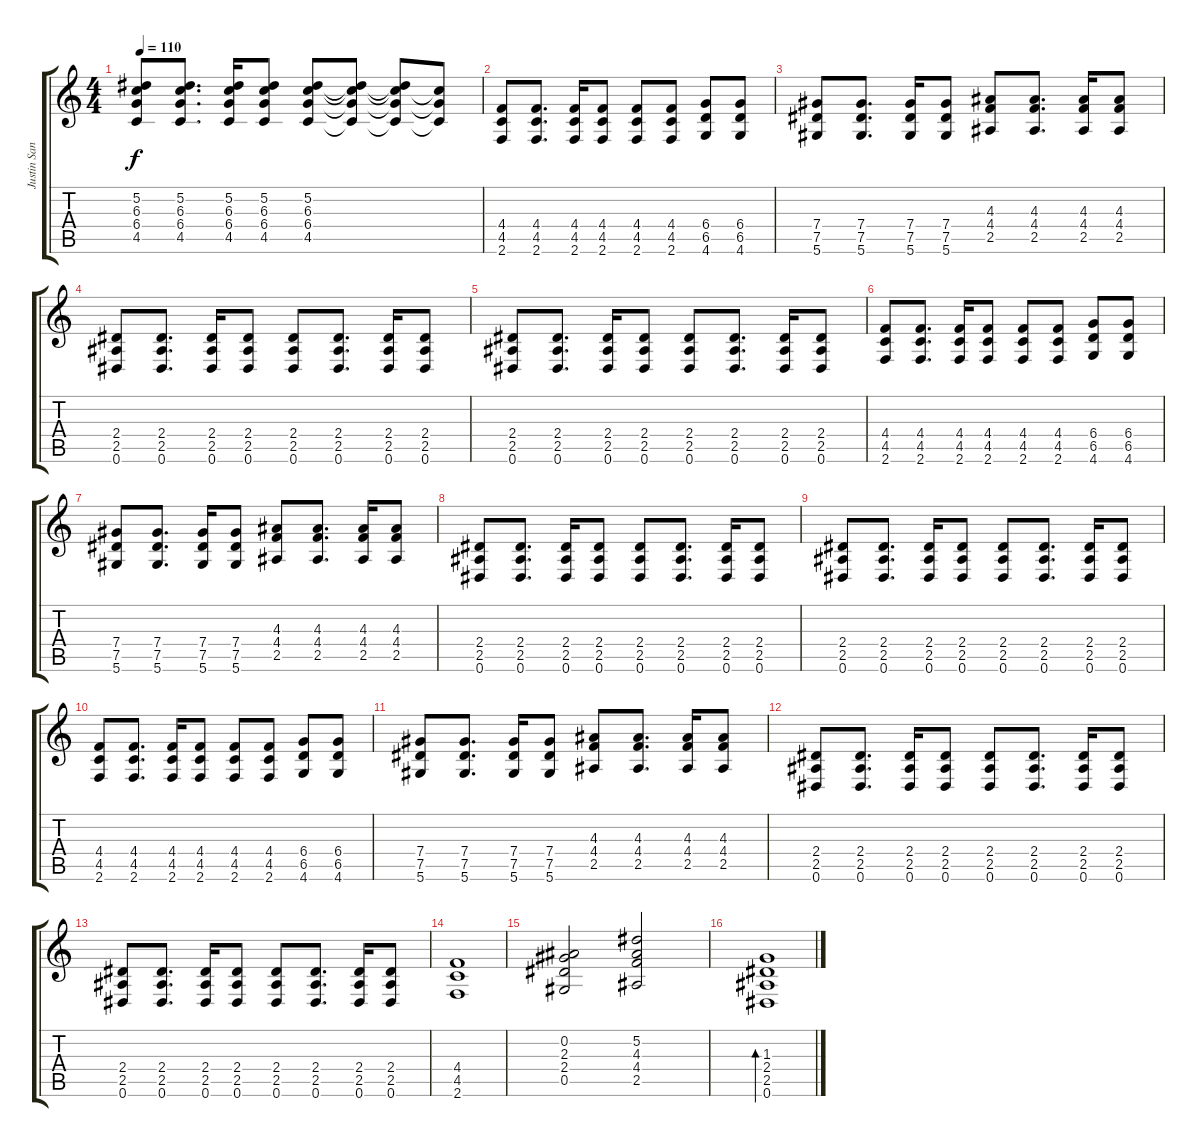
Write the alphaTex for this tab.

\track ("Justin Sane Guitar" "Justin San") {instrument acousticguitarsteel}
\staff {score tabs}
\tuning (Eb4 Bb3 Gb3 Db3 Ab2 Eb2) {hide}
\ts (4 4)
\tempo 110
\clef g2
\ks c
(5.2 6.3 6.4 4.5).8{dy f} (5.2 6.3 6.4 4.5).8{d} (5.2 6.3 6.4 4.5).16 (5.2 6.3 6.4 4.5).8 (5.2 6.3 6.4 4.5).8 (5.2{t} 6.3{t} 6.4{t} 4.5{t}).8 (5.2{t} 6.3{t} 6.4{t} 4.5{t}).8 (6.3{t} 6.4{t} 4.5{t}).8 |
(4.4 4.5 2.6).8{instrument distortionguitar} (4.4 4.5 2.6).8{d} (4.4 4.5 2.6).16 (4.4 4.5 2.6).8 (4.4 4.5 2.6).8 (4.4 4.5 2.6).8 (6.4 6.5 4.6).8 (6.4 6.5 4.6).8 |
(7.4 7.5 5.6).8 (7.4 7.5 5.6).8{d} (7.4 7.5 5.6).16 (7.4 7.5 5.6).8 (4.3 4.4 2.5).8 (4.3 4.4 2.5).8{d} (4.3 4.4 2.5).16 (4.3 4.4 2.5).8 |
(2.4 2.5 0.6).8{instrument acousticguitarsteel} (2.4 2.5 0.6).8{d} (2.4 2.5 0.6).16 (2.4 2.5 0.6).8 (2.4 2.5 0.6).8 (2.4 2.5 0.6).8{d} (2.4 2.5 0.6).16 (2.4 2.5 0.6).8 |
(2.4 2.5 0.6).8 (2.4 2.5 0.6).8{d} (2.4 2.5 0.6).16 (2.4 2.5 0.6).8 (2.4 2.5 0.6).8 (2.4 2.5 0.6).8{d} (2.4 2.5 0.6).16 (2.4 2.5 0.6).8 |
(4.4 4.5 2.6).8{instrument distortionguitar} (4.4 4.5 2.6).8{d} (4.4 4.5 2.6).16 (4.4 4.5 2.6).8 (4.4 4.5 2.6).8 (4.4 4.5 2.6).8 (6.4 6.5 4.6).8 (6.4 6.5 4.6).8 |
(7.4 7.5 5.6).8 (7.4 7.5 5.6).8{d} (7.4 7.5 5.6).16 (7.4 7.5 5.6).8 (4.3 4.4 2.5).8 (4.3 4.4 2.5).8{d} (4.3 4.4 2.5).16 (4.3 4.4 2.5).8 |
(2.4 2.5 0.6).8{instrument acousticguitarsteel} (2.4 2.5 0.6).8{d} (2.4 2.5 0.6).16 (2.4 2.5 0.6).8 (2.4 2.5 0.6).8 (2.4 2.5 0.6).8{d} (2.4 2.5 0.6).16 (2.4 2.5 0.6).8 |
(2.4 2.5 0.6).8 (2.4 2.5 0.6).8{d} (2.4 2.5 0.6).16 (2.4 2.5 0.6).8 (2.4 2.5 0.6).8 (2.4 2.5 0.6).8{d} (2.4 2.5 0.6).16 (2.4 2.5 0.6).8 |
(4.4 4.5 2.6).8{instrument distortionguitar} (4.4 4.5 2.6).8{d} (4.4 4.5 2.6).16 (4.4 4.5 2.6).8 (4.4 4.5 2.6).8 (4.4 4.5 2.6).8 (6.4 6.5 4.6).8 (6.4 6.5 4.6).8 |
(7.4 7.5 5.6).8 (7.4 7.5 5.6).8{d} (7.4 7.5 5.6).16 (7.4 7.5 5.6).8 (4.3 4.4 2.5).8 (4.3 4.4 2.5).8{d} (4.3 4.4 2.5).16 (4.3 4.4 2.5).8 |
(2.4 2.5 0.6).8{instrument acousticguitarsteel} (2.4 2.5 0.6).8{d} (2.4 2.5 0.6).16 (2.4 2.5 0.6).8 (2.4 2.5 0.6).8 (2.4 2.5 0.6).8{d} (2.4 2.5 0.6).16 (2.4 2.5 0.6).8 |
(2.4 2.5 0.6).8 (2.4 2.5 0.6).8{d} (2.4 2.5 0.6).16 (2.4 2.5 0.6).8 (2.4 2.5 0.6).8 (2.4 2.5 0.6).8{d} (2.4 2.5 0.6).16 (2.4 2.5 0.6).8 |
(4.4 4.5 2.6).1 |
(0.2 2.3 2.4 0.5).2 (5.2 4.3 4.4 2.5).2 |
(1.3 2.4 2.5 0.6).1{bd 480}
